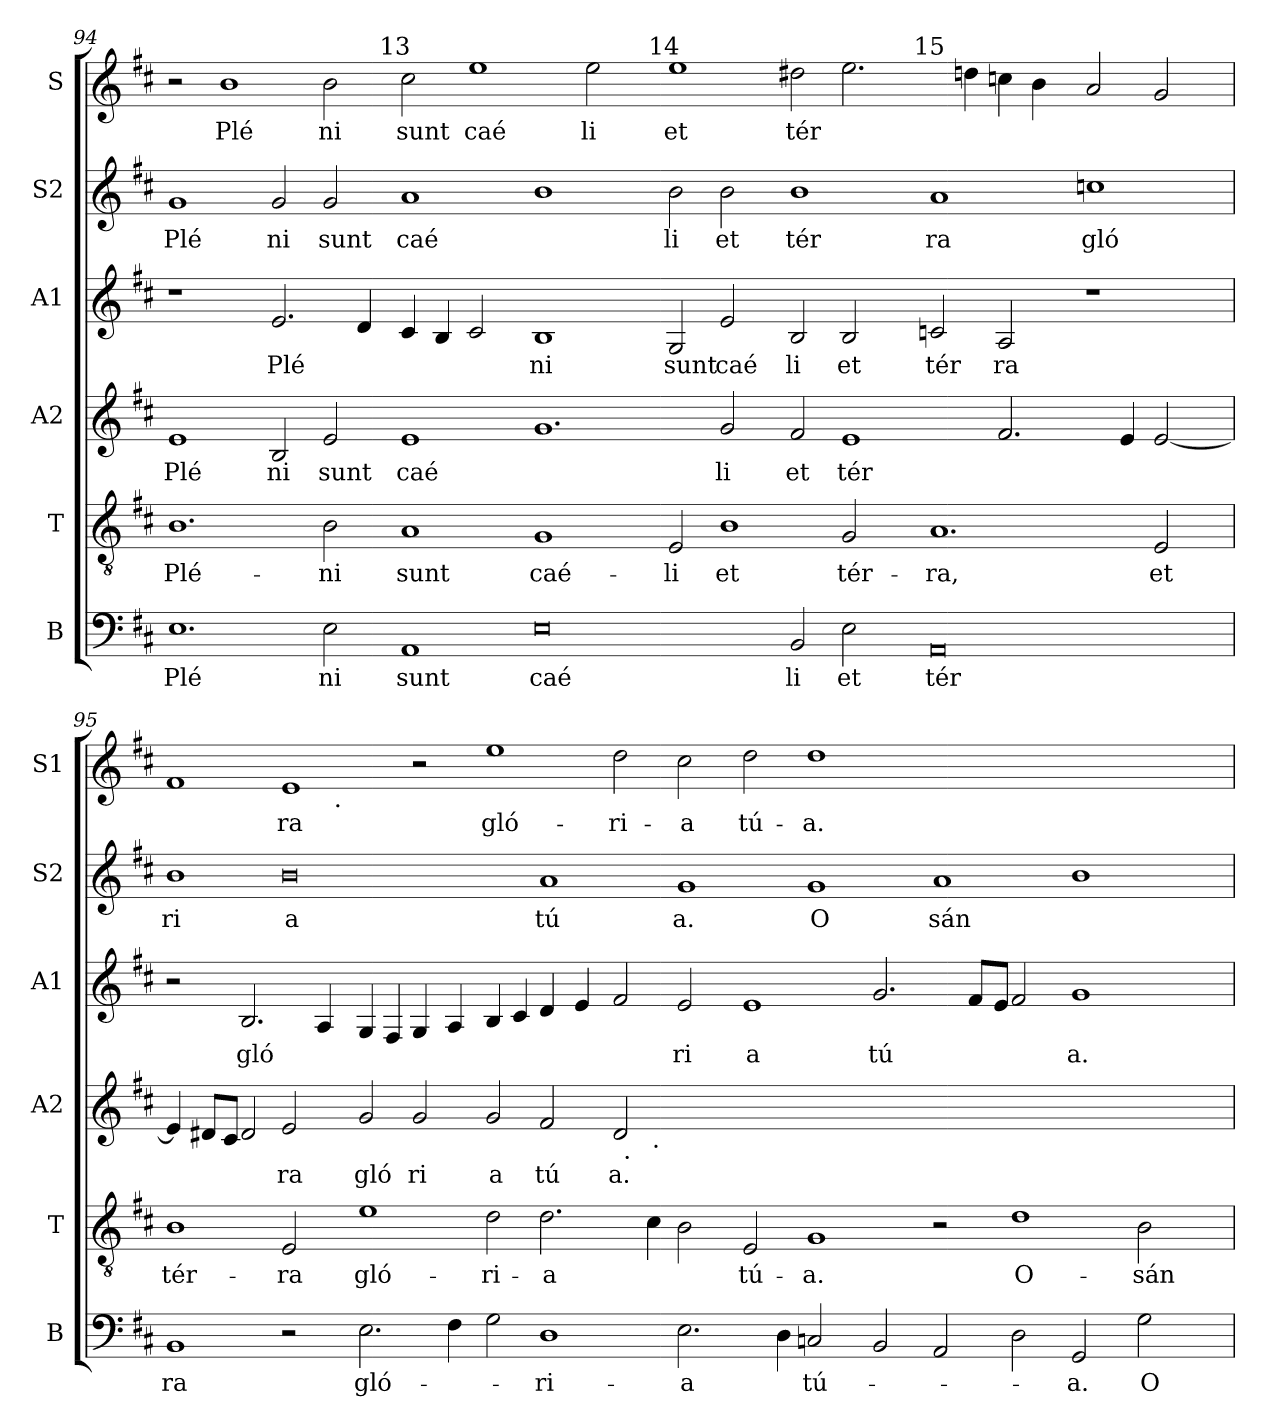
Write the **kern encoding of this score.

**kern	**text	**kern	**text	**kern	**text	**kern	**text	**kern	**text	**kern	**text
*part6	*part6	*part5	*part5	*part4	*part4	*part3	*part3	*part2	*part2	*part1	*part1
*staff6	*staff6	*staff5	*staff5	*staff4	*staff4	*staff3	*staff3	*staff2	*staff2	*staff1	*staff1
*I"B	*	*I"T	*	*I"A2	*	*I"A1	*	*I"S2	*	*I"S	*
*I'B	*	*I'T	*	*I'A2	*	*I'A1	*	*I'S2	*	*I'S1	*
!!LO:LB:g=z
*clefF4	*	*clefGv2	*	*clefG2	*	*clefG2	*	*clefG2	*	*clefG2	*
*k[f#c#]	*	*k[f#c#]	*	*k[f#c#]	*	*k[f#c#]	*	*k[f#c#]	*	*k[f#c#]	*
*D:	*	*D:	*	*D:	*	*D:	*	*D:	*	*D:	*
=94	=94	=94	=94	=94	=94	=94	=94	=94	=94	=94	=94
!	!LO:LY:b:cj	!	!LO:LY:b:cj	!	!LO:LY:b:cj	!	!	!	!LO:LY:b:cj	!	!
*	*	*	*	*	*	*	*	*	*	*^	*
*	*	*	*	*	*	*	*	*	*	*	*^	*
*	*	*	*	*	*	*	*	*	*	*	*	*^	*
1.E	Plé	1.B	Plé-	1e	Plé	1r	.	1g	Plé	2r	1...ryy	1ryy	1ryy	.
!	!	!	!	!	!	!	!	!	!	!	!	!	!	!LO:LY:b:cj
.	.	.	.	.	.	.	.	.	.	1b	.	.	.	Plé
!	!	!	!	!	!LO:LY:b:cj	!	!LO:LY:b	!	!LO:LY:b:cj	!	!	!	!	!
.	.	.	.	2B/	ni	2.e/	Plé	2g/	ni	.	.	1ryy	1ryy	.
!	!LO:LY:b:cj	!	!LO:LY:b:cj	!	!LO:LY:b:cj	!	!	!	!LO:LY:b:cj	!	!	!	!	!LO:LY:b:cj
2E\	ni	2B\	-ni	2e/	sunt	.	.	2g/	sunt	2b\	.	.	.	ni
.	.	.	.	.	.	4d/	.	.	.	.	.	.	.	.
!	!	!	!	!	!	!	!	!	!	!	!LO:TX:a:t=13	!	!	!
.	.	.	.	.	.	.	.	.	.	.	1ryy	.	.	.
!	!LO:LY:b:cj	!	!LO:LY:b:cj	!	!LO:LY:b:cj	!	!	!	!LO:LY:b:cj	!	!	!	!	!LO:LY:b:cj
1AA	sunt	1A	sunt	1e	caé	4c#/	.	1a	caé	2cc#\	.	1ryy	1ryy	sunt
.	.	.	.	.	.	4B/	.	.	.	.	.	.	.	.
!	!	!	!	!	!	!	!	!	!	!	!	!	!	!LO:LY:b:cj
.	.	.	.	.	.	2c#/	.	.	.	1ee	.	.	.	caé
.	.	.	.	.	.	.	.	.	.	.	1ryy	.	.	.
!	!LO:LY:b:cj	!	!LO:LY:b:cj	!	!	!	!LO:LY:b:cj	!	!	!	!	!	!	!
0E	caé	1G	caé-	1.g	.	1B	ni	1b	.	.	.	2ryy	1ryy	.
!	!	!	!	!	!	!	!	!	!	!	!	!	!	!LO:LY:b:cj
.	.	.	.	.	.	.	.	.	.	2ee\	.	4ryy	.	li
.	.	.	.	.	.	.	.	.	.	.	.	8ryy	.	.
.	.	.	.	.	.	.	.	.	.	.	1ryy	64ryy	.	.
!	!	!	!	!	!	!	!	!	!	!	!	!LO:TX:a:t=14	!	!
.	.	.	.	.	.	.	.	.	.	.	.	1ryy	.	.
!	!	!	!LO:LY:b:cj	!	!	!	!LO:LY:b:cj	!	!LO:LY:b:cj	!	!	!	!	!LO:LY:b:cj
.	.	2E/	-li	.	.	2G/	sunt	2b\	li	1ee	.	.	1ryy	et
!	!	!	!LO:LY:b:cj	!	!LO:LY:b:cj	!	!LO:LY:b:cj	!	!LO:LY:b:cj	!	!	!	!	!
.	.	1B	et	2g/	li	2e/	caé	2b\	et	.	.	.	.	.
.	.	.	.	.	.	.	.	.	.	.	1ryy	.	.	.
.	.	.	.	.	.	.	.	.	.	.	.	1ryy	.	.
!	!LO:LY:b:cj	!	!	!	!LO:LY:b:cj	!	!LO:LY:b:cj	!	!LO:LY:b:cj	!	!	!	!	!LO:LY:b
2BB/	li	.	.	2f#/	et	2B/	li	1b	tér	2dd#X\	.	.	2ryy	tér
!	!LO:LY:b:cj	!	!LO:LY:b:cj	!	!LO:LY:b:cj	!	!LO:LY:b:cj	!	!	!	!	!	!	!
2E\	et	2G/	tér-	1e	tér	2B/	et	.	.	2.ee\	.	.	4ryy	.
.	.	.	.	.	.	.	.	.	.	.	.	.	8ryy	.
.	.	.	.	.	.	.	.	.	.	.	1ryy	.	32.ryy	.
.	.	.	.	.	.	.	.	.	.	.	.	1ryy	.	.
!	!	!	!	!	!	!	!	!	!	!	!	!	!LO:TX:a:t=15	!
.	.	.	.	.	.	.	.	.	.	.	.	.	1ryy	.
!	!LO:LY:b:cj	!	!LO:LY:b:cj	!	!	!	!LO:LY:b:cj	!	!LO:LY:b:cj	!	!	!	!	!
0AA	tér	1.A	-ra,	.	.	2cn/	tér	1a	ra	.	.	.	.	.
.	.	.	.	.	.	.	.	.	.	4dd\	.	.	.	.
!	!	!	!	!	!	!	!LO:LY:b:cj	!	!	!	!	!	!	!
.	.	.	.	2.f#/	.	2A/	ra	.	.	4ccn\	.	.	.	.
.	.	.	.	.	.	.	.	.	.	4b\	.	.	.	.
.	.	.	.	.	.	.	.	.	.	.	1ryy	.	.	.
.	.	.	.	.	.	.	.	.	.	.	.	1ryy	.	.
.	.	.	.	.	.	.	.	.	.	.	.	.	1ryy	.
!	!	!	!	!	!	!	!	!	!LO:LY:b:cj	!	!	!	!	!
.	.	.	.	.	.	1r	.	1ccn	gló	2a/	.	.	.	.
.	.	.	.	4e/	.	.	.	.	.	.	.	.	.	.
!	!	!	!LO:LY:b:cj	!	!	!	!	!	!	!	!	!	!	!
.	.	2E/	et	[>2e/	.	.	.	.	.	2g/	.	.	.	.
.	.	.	.	.	.	.	.	.	.	.	8ryy	.	.	.
.	.	.	.	.	.	.	.	.	.	.	.	16..ryy	.	.
.	.	.	.	.	.	.	.	.	.	.	.	.	16ryy	.
.	.	.	.	.	.	.	.	.	.	.	.	.	64ryy	.
!!LO:PB:g=z
=95	=95	=95	=95	=95	=95	=95	=95	=95	=95	=95	=95	=95	=95	=95
!	!LO:LY:b:cj	!	!LO:LY:b:cj	!	!	!	!	!	!LO:LY:b:cj	!	!	!	!	!
*	*	*	*	*^	*	*	*	*	*	*	*	*	*	*
*	*	*	*	*	*^	*	*	*	*	*	*	*	*	*	*
*	*	*	*	*	*	*^	*	*	*	*	*	*	*	*	*	*
*	*	*	*	*	*	*	*^	*	*	*	*	*	*	*	*v	*v	*
1BB	ra	1B	tér-	4e/]	16.ryy	4ryy	1ryy	1ryy	.	2r	.	1b	ri	1f#	16.ryy	1ryy	.
.	.	.	.	.	1ryy	.	.	.	.	.	.	.	.	.	1ryy	.	.
.	.	.	.	8d#X/L	.	16.ryy	.	.	.	.	.	.	.	.	.	.	.
.	.	.	.	.	.	1ryy	.	.	.	.	.	.	.	.	.	.	.
.	.	.	.	8c#/J	.	.	.	.	.	.	.	.	.	.	.	.	.
!	!	!	!	!	!	!	!	!	!	!	!LO:LY:b	!	!	!	!	!	!
.	.	.	.	2d#/	.	.	.	.	.	2.B/	gló	.	.	.	.	.	.
!	!	!	!LO:LY:b:cj	!	!	!	!	!	!LO:LY:b:cj	!	!	!	!LO:LY:b:cj	!	!	!	!LO:LY:b:cj
2r	.	2E/	-ra	2e/	.	.	1ryy	1ryy	ra	.	.	0b	a	1e	.	4ryy	ra
.	.	.	.	.	1ryy	.	.	.	.	.	.	.	.	.	1ryy	.	.
.	.	.	.	.	.	.	.	.	.	4A/	.	.	.	.	.	16ryy	.
.	.	.	.	.	.	.	.	.	.	.	.	.	.	.	.	64ryy	.
!	!	!	!	!	!	!	!	!	!	!	!	!	!	!	!	!LO:TX:b:t=.	!
.	.	.	.	.	.	.	.	.	.	.	.	.	.	.	.	1ryy	.
.	.	.	.	.	.	1ryy	.	.	.	.	.	.	.	.	.	.	.
!	!LO:LY:b	!	!LO:LY:b:cj	!	!	!	!	!	!LO:LY:b:cj	!	!	!	!	!	!	!	!
2.E\	gló-	1e	gló-	2g/	.	.	.	.	gló	4G/	.	.	.	.	.	.	.
.	.	.	.	.	.	.	.	.	.	4F#/	.	.	.	.	.	.	.
!	!	!	!	!	!	!	!	!	!LO:LY:b:cj	!	!	!	!	!	!	!	!
.	.	.	.	2g/	.	.	1ryy	1ryy	ri	4G/	.	.	.	2r	.	.	.
.	.	.	.	.	1ryy	.	.	.	.	.	.	.	.	.	1ryy	.	.
4F#\	.	.	.	.	.	.	.	.	.	4A/	.	.	.	.	.	.	.
.	.	.	.	.	.	.	.	.	.	.	.	.	.	.	.	1ryy	.
.	.	.	.	.	.	1ryy	.	.	.	.	.	.	.	.	.	.	.
!	!	!	!LO:LY:b:cj	!	!	!	!	!	!LO:LY:b:cj	!	!	!	!	!	!	!	!LO:LY:b:cj
2G\	.	2d\	-ri-	2g/	.	.	.	.	a	4B/	.	.	.	1ee	.	.	gló-
.	.	.	.	.	.	.	.	.	.	4c#/	.	.	.	.	.	.	.
!	!LO:LY:b:cj	!	!LO:LY:b:cj	!	!	!	!	!	!LO:LY:b:cj	!	!	!	!LO:LY:b:cj	!	!	!	!
1D	-ri-	2.d\	-a	2f#/	.	.	2ryy	2ryy	tú	4d/	.	1a	tú	.	.	.	.
.	.	.	.	.	1ryy	.	.	.	.	.	.	.	.	.	1ryy	.	.
.	.	.	.	.	.	.	.	.	.	4e/	.	.	.	.	.	.	.
.	.	.	.	.	.	.	.	.	.	.	.	.	.	.	.	1ryy	.
.	.	.	.	.	.	1ryy	.	.	.	.	.	.	.	.	.	.	.
!	!	!	!	!	!	!	!	!	!LO:LY:b:cj	!	!	!	!	!	!	!	!LO:LY:b:cj
.	.	.	.	2d#/	.	.	32.ryy	4ryy	a.	2f#/	.	.	.	2dd\	.	.	-ri-
!	!	!	!	!	!	!	!LO:TX:b:t=.	!	!	!	!	!	!	!	!	!	!
.	.	.	.	.	.	.	1ryy	.	.	.	.	.	.	.	.	.	.
.	.	4c#\	.	.	.	.	.	64ryy	.	.	.	.	.	.	.	.	.
!	!	!	!	!	!	!	!	!LO:TX:b:t=.	!	!	!	!	!	!	!	!	!
.	.	.	.	.	.	.	.	1ryy	.	.	.	.	.	.	.	.	.
!	!LO:LY:b:cj	!	!	!	!	!	!	!	!	!	!LO:LY:b:cj	!	!LO:LY:b:cj	!	!	!	!LO:LY:b:cj
2.E\	-a	2B\	.	00ryy	.	.	.	.	.	2e/	ri	1g	a.	2cc#>\	.	.	-a
.	.	.	.	.	1ryy	.	.	.	.	.	.	.	.	.	1ryy	.	.
.	.	.	.	.	.	.	.	.	.	.	.	.	.	.	.	1ryy	.
.	.	.	.	.	.	1ryy	.	.	.	.	.	.	.	.	.	.	.
!	!	!	!LO:LY:b:cj	!	!	!	!	!	!	!	!LO:LY:b:cj	!	!	!	!	!	!LO:LY:b:cj
.	.	2E/	tú-	.	.	.	.	.	.	1e	a	.	.	2dd\	.	.	tú-
.	.	.	.	.	.	.	1ryy	.	.	.	.	.	.	.	.	.	.
4D\	.	.	.	.	.	.	.	.	.	.	.	.	.	.	.	.	.
.	.	.	.	.	.	.	.	1ryy	.	.	.	.	.	.	.	.	.
!	!LO:LY:b:cj	!	!LO:LY:b:cj	!	!	!	!	!	!	!	!	!	!LO:LY:b:cj	!	!	!	!LO:LY:b:cj
2Cn/	tú-	1G	-a.	.	.	.	.	.	.	.	.	1g	O	1dd	.	.	-a.
.	.	.	.	.	1ryy	.	.	.	.	.	.	.	.	.	1ryy	.	.
.	.	.	.	.	.	.	.	.	.	.	.	.	.	.	.	1ryy	.
.	.	.	.	.	.	1ryy	.	.	.	.	.	.	.	.	.	.	.
!	!	!	!	!	!	!	!	!	!	!	!LO:LY:b:cj	!	!	!	!	!	!
2BB/	.	.	.	.	.	.	.	.	.	2.g/	tú	.	.	.	.	.	.
.	.	.	.	.	.	.	1ryy	.	.	.	.	.	.	.	.	.	.
.	.	.	.	.	.	.	.	1ryy	.	.	.	.	.	.	.	.	.
!	!	!	!	!	!	!	!	!	!	!	!	!	!LO:LY:b	!	!	!	!
2AA/	.	2r	.	.	.	.	.	.	.	.	.	1a	sán	0ryy	.	.	.
.	.	.	.	.	1ryy	.	.	.	.	.	.	.	.	.	1ryy	.	.
.	.	.	.	.	.	.	.	.	.	8f#/L	.	.	.	.	.	.	.
.	.	.	.	.	.	.	.	.	.	.	.	.	.	.	.	1ryy	.
.	.	.	.	.	.	1ryy	.	.	.	.	.	.	.	.	.	.	.
.	.	.	.	.	.	.	.	.	.	8e/J	.	.	.	.	.	.	.
!	!	!	!LO:LY:b:cj	!	!	!	!	!	!	!	!	!	!	!	!	!	!
2D\	.	1d	O-	.	.	.	.	.	.	2f#/	.	.	.	.	.	.	.
.	.	.	.	.	.	.	1ryy	.	.	.	.	.	.	.	.	.	.
.	.	.	.	.	.	.	.	1ryy	.	.	.	.	.	.	.	.	.
!	!LO:LY:b:cj	!	!	!	!	!	!	!	!	!	!LO:LY:b:cj	!	!	!	!	!	!
2GG/	-a.	.	.	.	.	.	.	.	.	1g	a.	1b	.	.	.	.	.
.	.	.	.	.	2ryy	.	.	.	.	.	.	.	.	.	2ryy	.	.
.	.	.	.	.	.	.	.	.	.	.	.	.	.	.	.	2ryy	.
.	.	.	.	.	.	2ryy	.	.	.	.	.	.	.	.	.	.	.
!	!LO:LY:b:cj	!	!LO:LY:b:cj	!	!	!	!	!	!	!	!	!	!	!	!	!	!
2G\	O-	2B\	-sán-	.	.	.	.	.	.	.	.	.	.	.	.	.	.
.	.	.	.	.	.	.	4ryy	.	.	.	.	.	.	.	.	.	.
.	.	.	.	.	4ryy	.	.	.	.	.	.	.	.	.	4ryy	.	.
.	.	.	.	.	.	.	.	8...ryy	.	.	.	.	.	.	.	.	.
.	.	.	.	.	.	.	8ryy	.	.	.	.	.	.	.	.	.	.
.	.	.	.	.	.	.	.	.	.	.	.	.	.	.	.	8ryy	.
.	.	.	.	.	8ryy	8ryy	.	.	.	.	.	.	.	.	8ryy	.	.
.	.	.	.	.	.	.	16ryy	.	.	.	.	.	.	.	.	.	.
.	.	.	.	.	.	.	.	.	.	.	.	.	.	.	.	32.ryy	.
.	.	.	.	.	32ryy	32ryy	.	.	.	.	.	.	.	.	32ryy	.	.
.	.	.	.	.	.	.	64ryy	.	.	.	.	.	.	.	.	.	.
*	*	*	*	*v	*v	*v	*v	*v	*	*	*	*	*	*v	*v	*v	*
=	=	=	=	=	=	=	=	=	=	=	=
*-	*-	*-	*-	*-	*-	*-	*-	*-	*-	*-	*-
